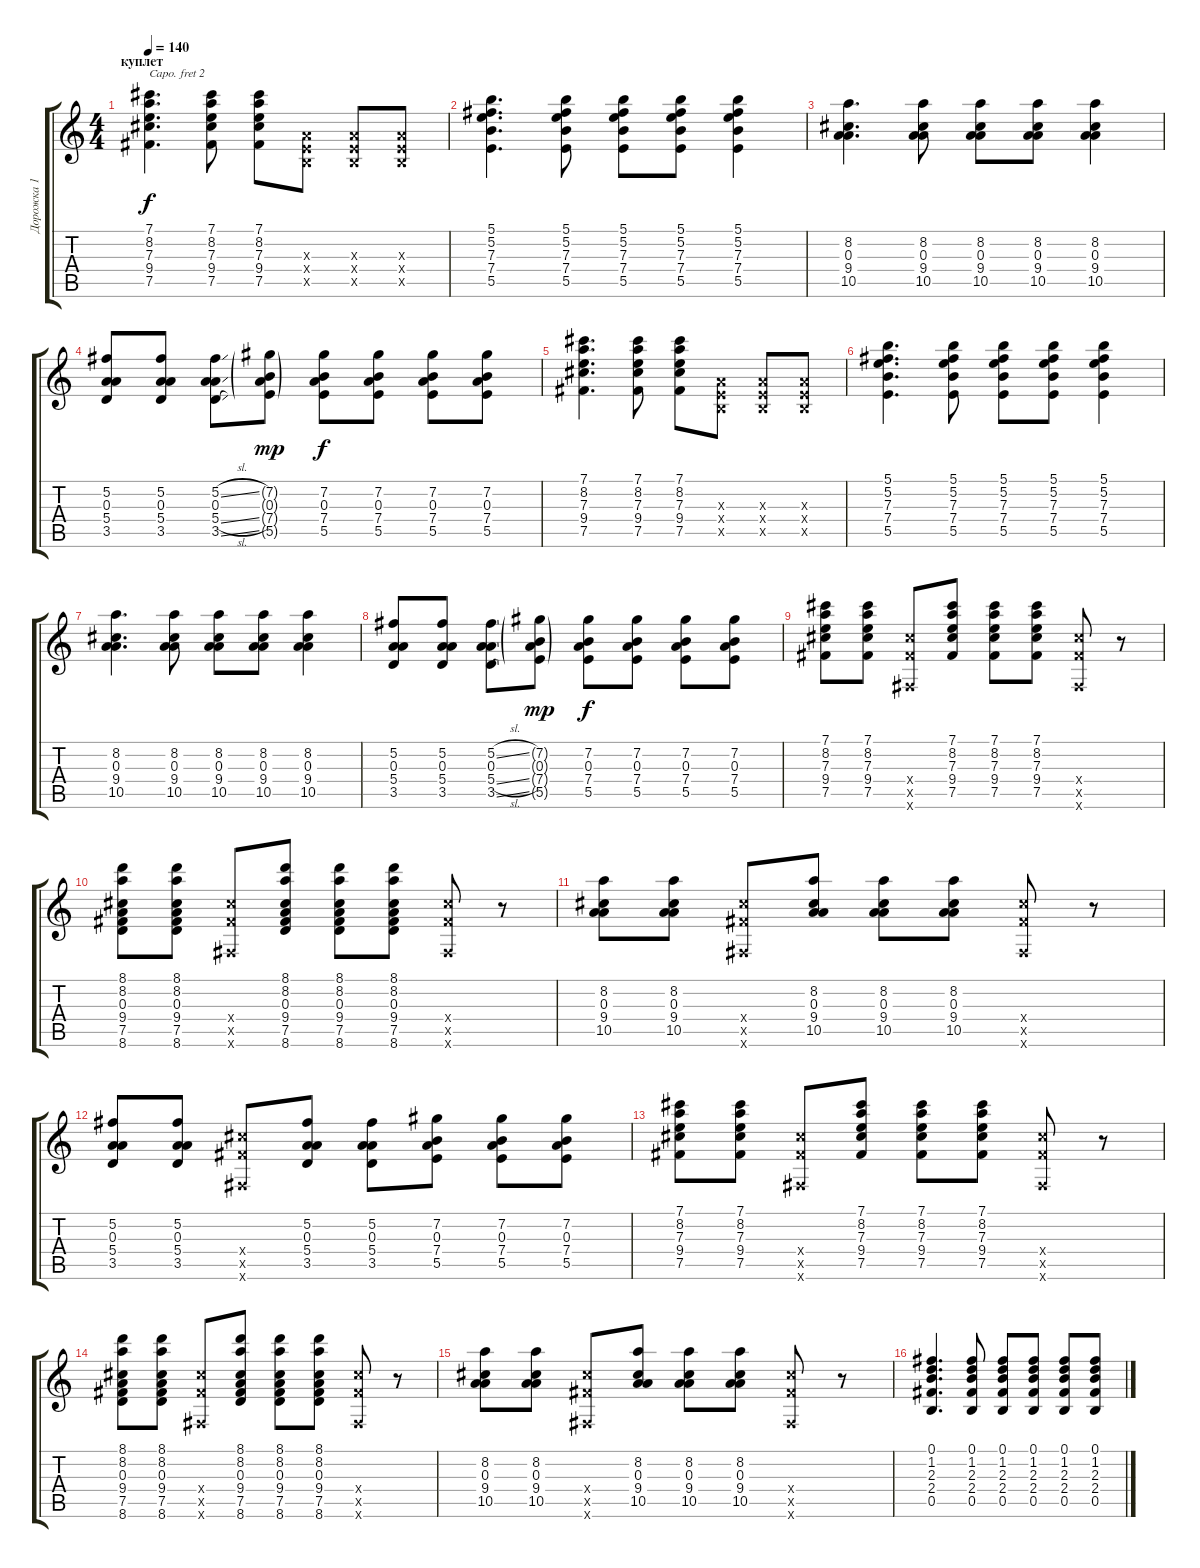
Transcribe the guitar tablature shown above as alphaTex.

\track ("Дорожка 1" "Дорожка 1") {instrument acousticguitarsteel}
\staff {score tabs}
\capo 2
\tuning (E4 B3 G3 D3 A2 E2) {hide}
\ts (4 4)
\section ("" "куплет ")
\tempo 140
\clef g2
\ks c
(7.1 8.2 7.3 9.4 7.5).4{d dy f} (7.1 8.2 7.3 9.4 7.5).8 (7.1 8.2 7.3 9.4 7.5).8 (0.3{x} 0.4{x} 0.5{x}).8 (0.3{x} 0.4{x} 0.5{x}).8 (0.3{x} 0.4{x} 0.5{x}).8 |
(5.1 5.2 7.3 7.4 5.5).4{d} (5.1 5.2 7.3 7.4 5.5).8 (5.1 5.2 7.3 7.4 5.5).8 (5.1 5.2 7.3 7.4 5.5).8 (5.1 5.2 7.3 7.4 5.5).4 |
(8.2 0.3 9.4 10.5).4{d} (8.2 0.3 9.4 10.5).8 (8.2 0.3 9.4 10.5).8 (8.2 0.3 9.4 10.5).8 (8.2 0.3 9.4 10.5).4 |
(5.2 0.3 5.4 3.5).8 (5.2 0.3 5.4 3.5).8 (5.2{sl} 0.3 5.4{sl} 3.5{sl}).8 (7.2{g} 0.3{g} 7.4{g} 5.5{g}).8{dy mp} (7.2 0.3 7.4 5.5).8{dy f} (7.2 0.3 7.4 5.5).8 (7.2 0.3 7.4 5.5).8 (7.2 0.3 7.4 5.5).8 |
(7.1 8.2 7.3 9.4 7.5).4{d} (7.1 8.2 7.3 9.4 7.5).8 (7.1 8.2 7.3 9.4 7.5).8 (0.3{x} 0.4{x} 0.5{x}).8 (0.3{x} 0.4{x} 0.5{x}).8 (0.3{x} 0.4{x} 0.5{x}).8 |
(5.1 5.2 7.3 7.4 5.5).4{d} (5.1 5.2 7.3 7.4 5.5).8 (5.1 5.2 7.3 7.4 5.5).8 (5.1 5.2 7.3 7.4 5.5).8 (5.1 5.2 7.3 7.4 5.5).4 |
(8.2 0.3 9.4 10.5).4{d} (8.2 0.3 9.4 10.5).8 (8.2 0.3 9.4 10.5).8 (8.2 0.3 9.4 10.5).8 (8.2 0.3 9.4 10.5).4 |
(5.2 0.3 5.4 3.5).8 (5.2 0.3 5.4 3.5).8 (5.2{sl} 0.3 5.4{sl} 3.5{sl}).8 (7.2{g} 0.3{g} 7.4{g} 5.5{g}).8{dy mp} (7.2 0.3 7.4 5.5).8{dy f} (7.2 0.3 7.4 5.5).8 (7.2 0.3 7.4 5.5).8 (7.2 0.3 7.4 5.5).8 |
(7.1 8.2 7.3 9.4 7.5).8 (7.1 8.2 7.3 9.4 7.5).8 (9.4{x} 7.5{x} 0.6{x}).8 (7.1 8.2 7.3 9.4 7.5).8 (7.1 8.2 7.3 9.4 7.5).8 (7.1 8.2 7.3 9.4 7.5).8 (9.4{x} 7.5{x} 0.6{x}).8 r.8 |
(8.1 8.2 0.3 9.4 7.5 8.6).8 (8.1 8.2 0.3 9.4 7.5 8.6).8 (9.4{x} 7.5{x} 0.6{x}).8 (8.1 8.2 0.3 9.4 7.5 8.6).8 (8.1 8.2 0.3 9.4 7.5 8.6).8 (8.1 8.2 0.3 9.4 7.5 8.6).8 (9.4{x} 7.5{x} 0.6{x}).8 r.8 |
(8.2 0.3 9.4 10.5).8 (8.2 0.3 9.4 10.5).8 (9.4{x} 7.5{x} 0.6{x}).8 (8.2 0.3 9.4 10.5).8 (8.2 0.3 9.4 10.5).8 (8.2 0.3 9.4 10.5).8 (9.4{x} 7.5{x} 0.6{x}).8 r.8 |
(5.2 0.3 5.4 3.5).8 (5.2 0.3 5.4 3.5).8 (9.4{x} 7.5{x} 0.6{x}).8 (5.2 0.3 5.4 3.5).8 (5.2 0.3 5.4 3.5).8 (7.2 0.3 7.4 5.5).8 (7.2 0.3 7.4 5.5).8 (7.2 0.3 7.4 5.5).8 |
(7.1 8.2 7.3 9.4 7.5).8 (7.1 8.2 7.3 9.4 7.5).8 (9.4{x} 7.5{x} 0.6{x}).8 (7.1 8.2 7.3 9.4 7.5).8 (7.1 8.2 7.3 9.4 7.5).8 (7.1 8.2 7.3 9.4 7.5).8 (9.4{x} 7.5{x} 0.6{x}).8 r.8 |
(8.1 8.2 0.3 9.4 7.5 8.6).8 (8.1 8.2 0.3 9.4 7.5 8.6).8 (9.4{x} 7.5{x} 0.6{x}).8 (8.1 8.2 0.3 9.4 7.5 8.6).8 (8.1 8.2 0.3 9.4 7.5 8.6).8 (8.1 8.2 0.3 9.4 7.5 8.6).8 (9.4{x} 7.5{x} 0.6{x}).8 r.8 |
(8.2 0.3 9.4 10.5).8 (8.2 0.3 9.4 10.5).8 (9.4{x} 7.5{x} 0.6{x}).8 (8.2 0.3 9.4 10.5).8 (8.2 0.3 9.4 10.5).8 (8.2 0.3 9.4 10.5).8 (9.4{x} 7.5{x} 0.6{x}).8 r.8 |
(0.1 1.2 2.3 2.4 0.5).4{d} (0.1 1.2 2.3 2.4 0.5).8 (0.1 1.2 2.3 2.4 0.5).8 (0.1 1.2 2.3 2.4 0.5).8 (0.1 1.2 2.3 2.4 0.5).8 (0.1 1.2 2.3 2.4 0.5).8
